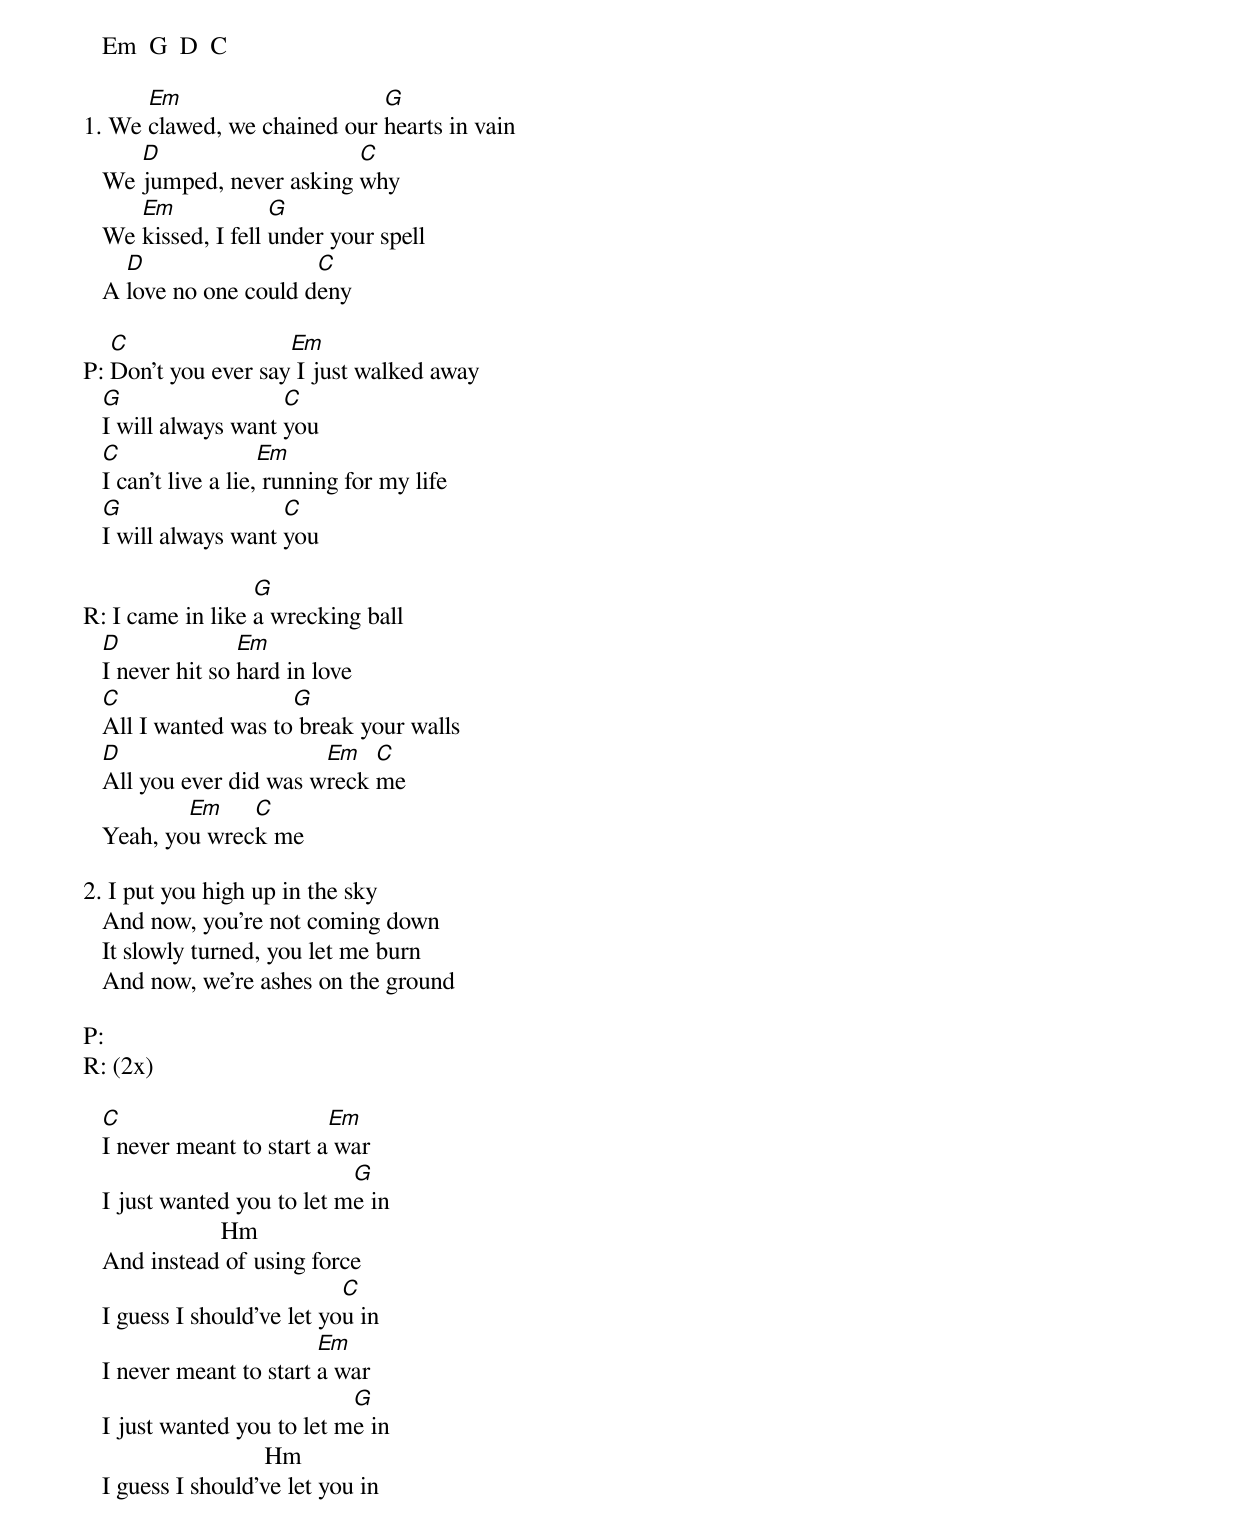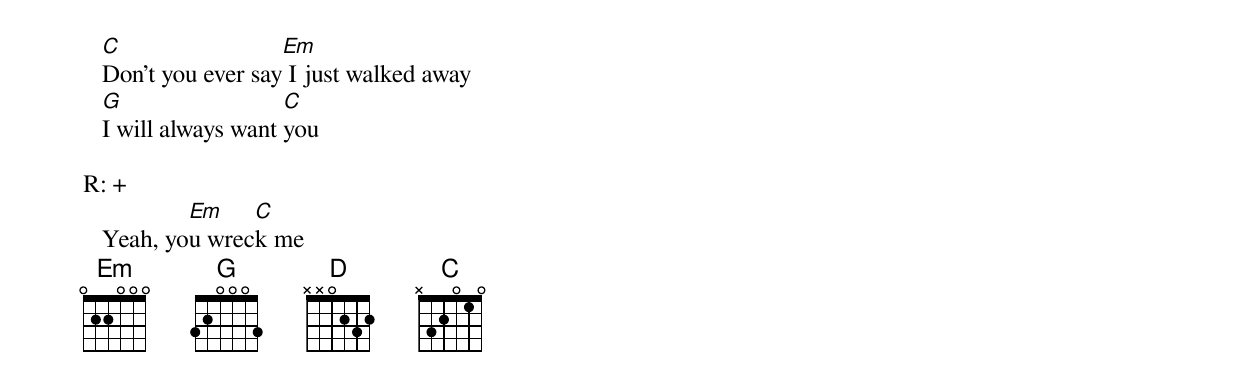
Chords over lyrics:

   Em  G  D  C

      Em                     G
1. We clawed, we chained our hearts in vain
      D                    C
   We jumped, never asking why
      Em             G
   We kissed, I fell under your spell
     D                  C
   A love no one could deny

   C                 Em
P: Don’t you ever say I just walked away
   G                  C
   I will always want you
   C                  Em
   I can’t live a lie, running for my life
   G                  C
   I will always want you

                  G
R: I came in like a wrecking ball
   D              Em
   I never hit so hard in love
   C                  G
   All I wanted was to break your walls
   D                     Em   C
   All you ever did was wreck me
           Em    C
   Yeah, you wreck me

2. I put you high up in the sky
   And now, you’re not coming down
   It slowly turned, you let me burn
   And now, we’re ashes on the ground

P:
R: (2x)

   C                       Em
   I never meant to start a war
                             G
   I just wanted you to let me in
                      Hm
   And instead of using force
                             C
   I guess I should’ve let you in
                          Em
   I never meant to start a war
                             G
   I just wanted you to let me in
                             Hm
   I guess I should’ve let you in

   C                 Em
   Don’t you ever say I just walked away
   G                  C
   I will always want you

R: +
           Em    C
   Yeah, you wreck me
